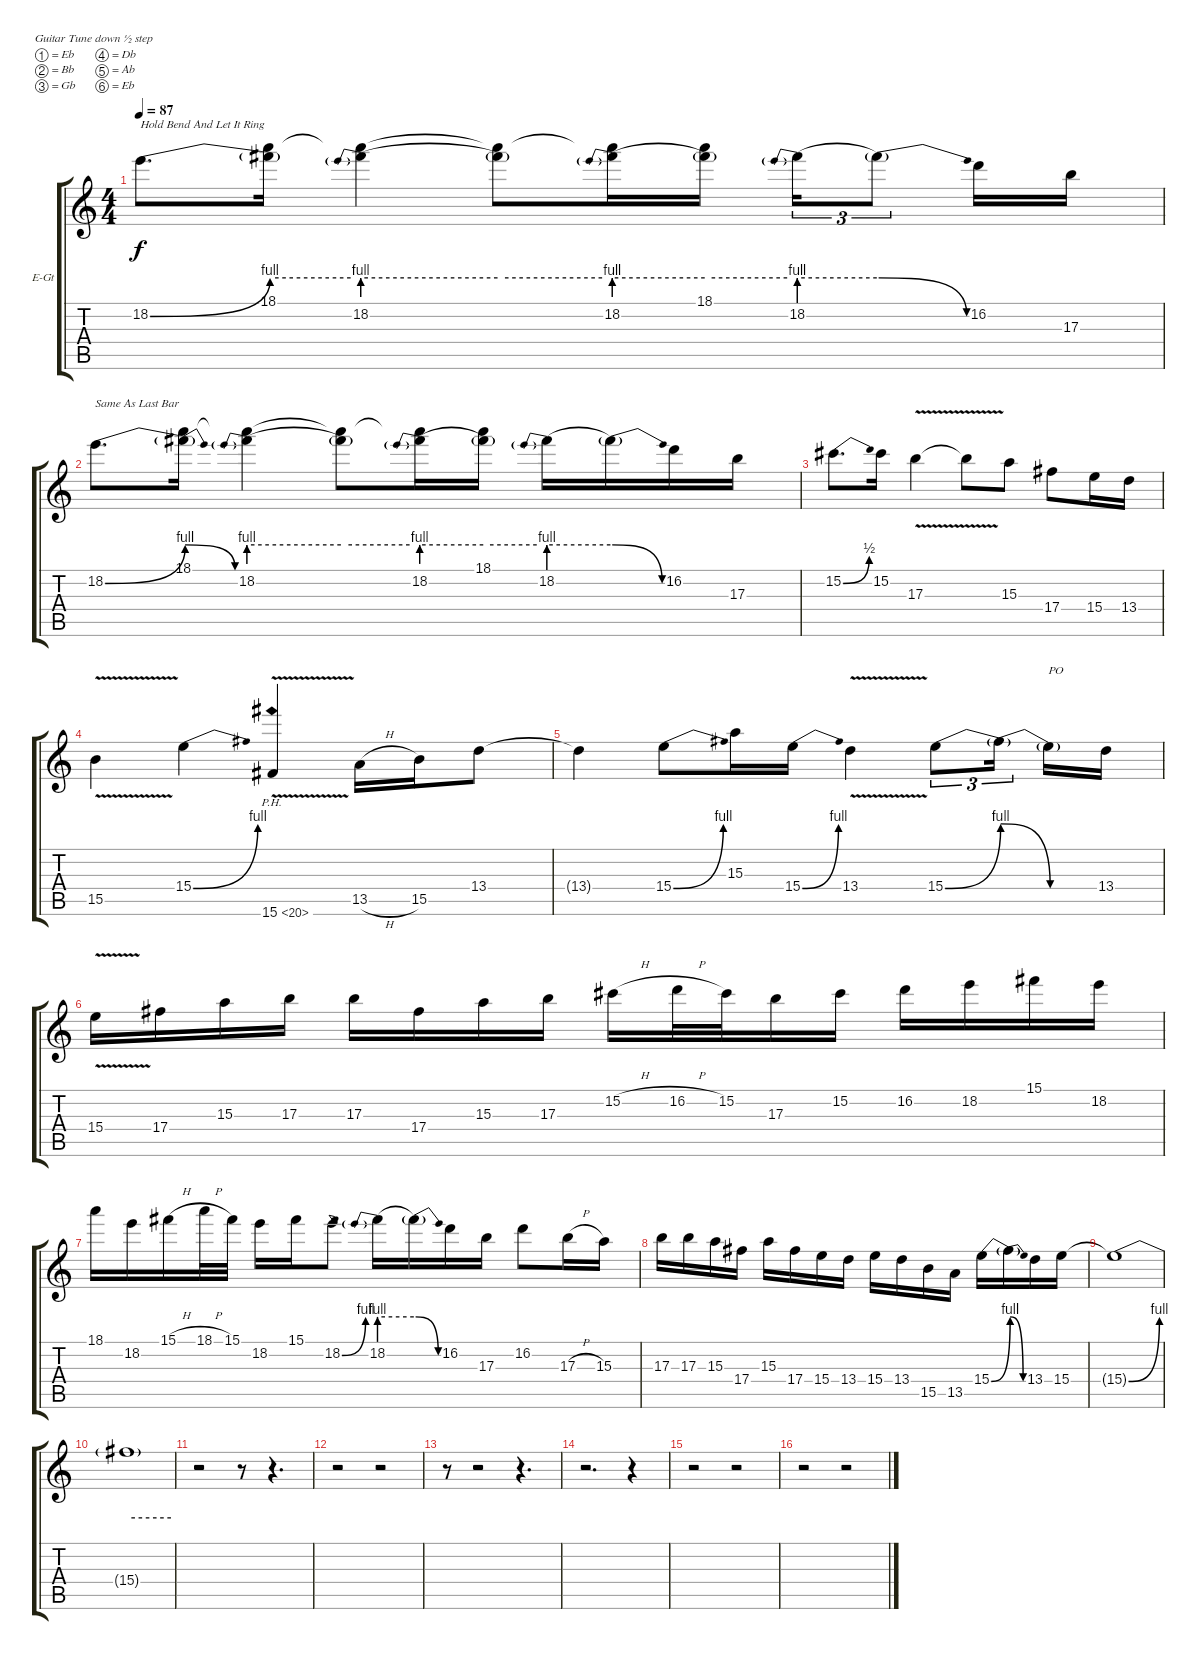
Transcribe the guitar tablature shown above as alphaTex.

\bracketExtendMode groupsimilarinstruments
\firstSystemTrackNameOrientation horizontal
\otherSystemsTrackNameOrientation horizontal
\track ("Slash (Lead Guitar)" "E-Gt") {instrument overdrivenguitar}
\staff {score tabs}
\tuning (Eb4 Bb3 Gb3 Db3 Ab2 Eb2)
\ts (4 4)
\tempo 87
\clef g2
\ks c
18.2{be (bend 0 0 60 4)}.8{d txt "Hold Bend And Let It Ring" dy f} (18.1 18.2{be (hold 0 4 60 4) t}).16 (18.2{be (prebend 0 4 60 4)} 18.1{t}).4 (18.2{be (hold 0 4 60 4) t} 18.1{t}).8 (18.1{t} 18.2{be (prebend 0 4 60 4)}).16 (18.1 18.2{be (hold 0 4 60 4) t}).16 18.2{be (prebend 0 4 60 4)}.16{tu (3 2)} 18.2{be (release 0 4 60 0) t}.8{tu (3 2)} 16.2.16 17.3.16 |
18.2{be (bend 0 0 60 4)}.8{d txt "Same As Last Bar"} (18.1 18.2{be (release 0 4 60 0) t}).16 (18.2{be (prebend 0 4 60 4)} 18.1{t}).4 (18.2{be (hold 0 4 60 4) t} 18.1{t}).8 (18.1{t} 18.2{be (prebend 0 4 60 4)}).16 (18.1 18.2{be (hold 0 4 60 4) t}).16 18.2{be (prebend 0 4 60 4)}.16 18.2{be (release 0 4 60 0) t}.16 16.2.16 17.3.16 |
15.2{be (bend 0 0 60 2)}.8{d} 15.2.16 17.3{v}.4 17.3{v t}.8 15.3.8 17.4.8 15.4.16 13.4.16 |
15.5{v}.4 15.4{be (bend 0 0 60 4)}.4 15.6{ph 5 v}.4 13.5{h}.16 15.5.16 13.4.8 |
13.4{t}.4 15.4{be (bend 0 0 60 4)}.8 15.3.16 15.4{be (bend 0 0 60 4)}.16 13.4{v}.4 15.4{be (bend 0 0 60 4)}.8{tu (3 2)} 15.4{be (release 0 4 60 0) t}.16{tu (3 2)} 15.4{be (hold 0 0 60 0) t}.16{txt "PO"} 13.4.16 |
15.4{v}.16 17.4.16 15.3.16 17.3.16 17.3.16 17.4.16 15.3.16 17.3.16 15.2{h}.16 16.2{h}.32 15.2.32 17.3.16 15.2.16 16.2.16 18.2.16 15.1.16 18.2.16 |
18.1.16 18.2.16 15.1{h}.16 18.1{h}.32 15.1.32 18.2.16 15.1.16 18.2{be (bend 0 0 60 4)}.8 18.2{be (prebend 0 4 60 4)}.16 18.2{be (release 0 4 60 0) t}.16 16.2.16 17.3.16 16.2.8 17.3{h}.16 15.3.16 |
17.3.16 17.3.16 15.3.16 17.4.16 15.3.16 17.4.16 15.4.16 13.4.16 15.4.16 13.4.16 15.5.16 13.5.16 15.4{be (bend 0 0 60 4)}.16 15.4{be (release 0 4 60 0) t}.16 13.4.16 15.4.16 |
15.4{be (bend 0 0 7.8 4) t}.1 |
15.4{be (hold 0 4 60 4) t}.1 |
r.2 r.8 r.4{d} |
r.2 r.2 |
r.8 r.2 r.4{d} |
r.2{d} r.4 |
r.2 r.2 |
r.2 r.2
